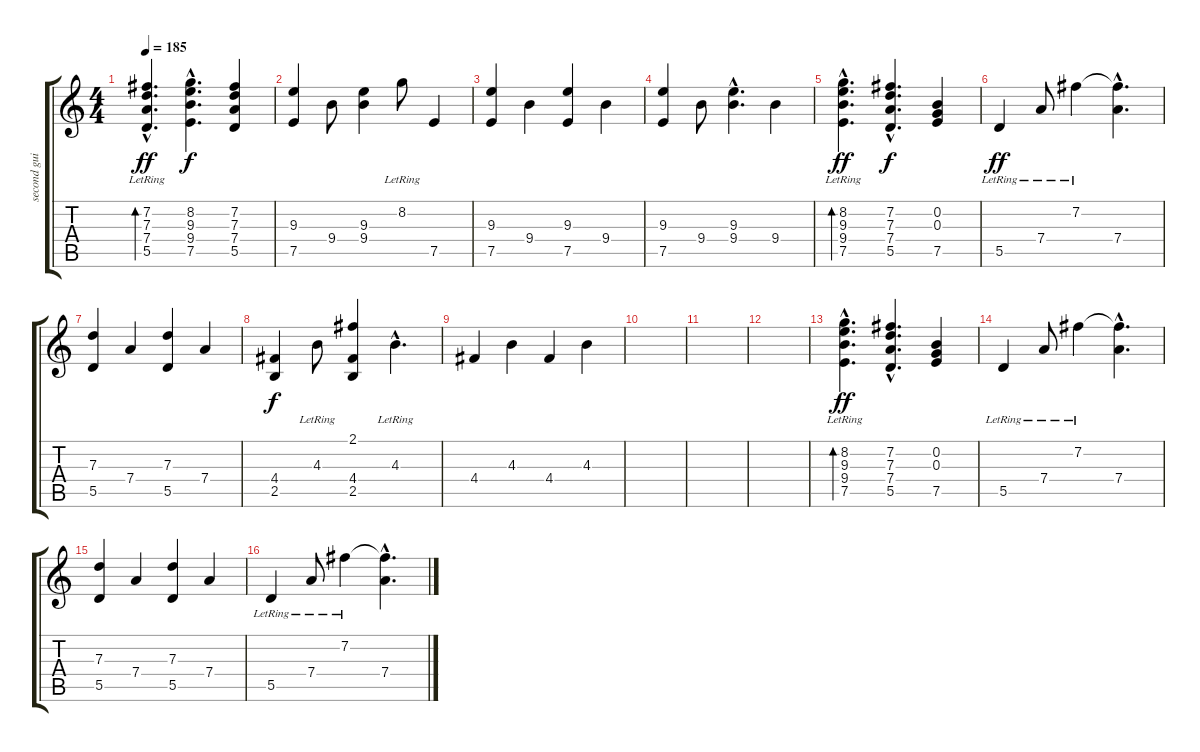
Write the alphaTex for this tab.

\track ("second guitarist" "second gui") {instrument acousticguitarnylon}
\staff {score tabs}
\tuning (E4 B3 G3 D3 A2 E2) {hide}
\ts (4 4)
\tempo 185
\clef g2
\ks c
(7.2{hac lr} 7.3{hac lr} 7.4{hac lr} 5.5{hac lr}).4{d bd 240 dy ff} (8.2{hac} 9.3{hac} 9.4{hac} 7.5{hac}).4{d dy f} (7.2 7.3 7.4 5.5).4 |
(9.3 7.5).4 9.4.8 (9.3 9.4).4 8.2{lr}.8 7.5.4 |
(9.3 7.5).4 9.4.4 (9.3 7.5).4 9.4.4 |
(9.3 7.5).4 9.4.8 (9.3{hac} 9.4{hac}).4{d} 9.4.4 |
(8.2{hac lr} 9.3{hac lr} 9.4{hac lr} 7.5{hac lr}).4{d bd 240 dy ff} (7.2{hac} 7.3{hac} 7.4{hac} 5.5{hac}).4{d dy f} (0.2 0.3 7.5).4 |
5.5{lr}.4{dy ff} 7.4{lr}.8 7.2{lr}.4 (7.2{hac t} 7.4{hac}).4{d} |
(7.3 5.5).4 7.4.4 (7.3 5.5).4 7.4.4 |
(4.4 2.5).4{dy f} 4.3{lr}.8 (2.1 4.4 2.5).4 4.3{hac lr}.4{d} |
4.4.4 4.3.4 4.4.4 4.3.4 |
|
|
|
(8.2{hac lr} 9.3{hac lr} 9.4{hac} 7.5{hac}).4{d bd 240 dy ff} (7.2{hac} 7.3{hac} 7.4{hac} 5.5{hac}).4{d} (0.2 0.3 7.5).4 |
5.5{lr}.4 7.4{lr}.8 7.2{lr}.4 (7.2{hac t} 7.4{hac}).4{d} |
(7.3 5.5).4 7.4.4 (7.3 5.5).4 7.4.4 |
5.5{lr}.4 7.4{lr}.8 7.2{lr}.4 (7.2{hac t} 7.4{hac}).4{d}
